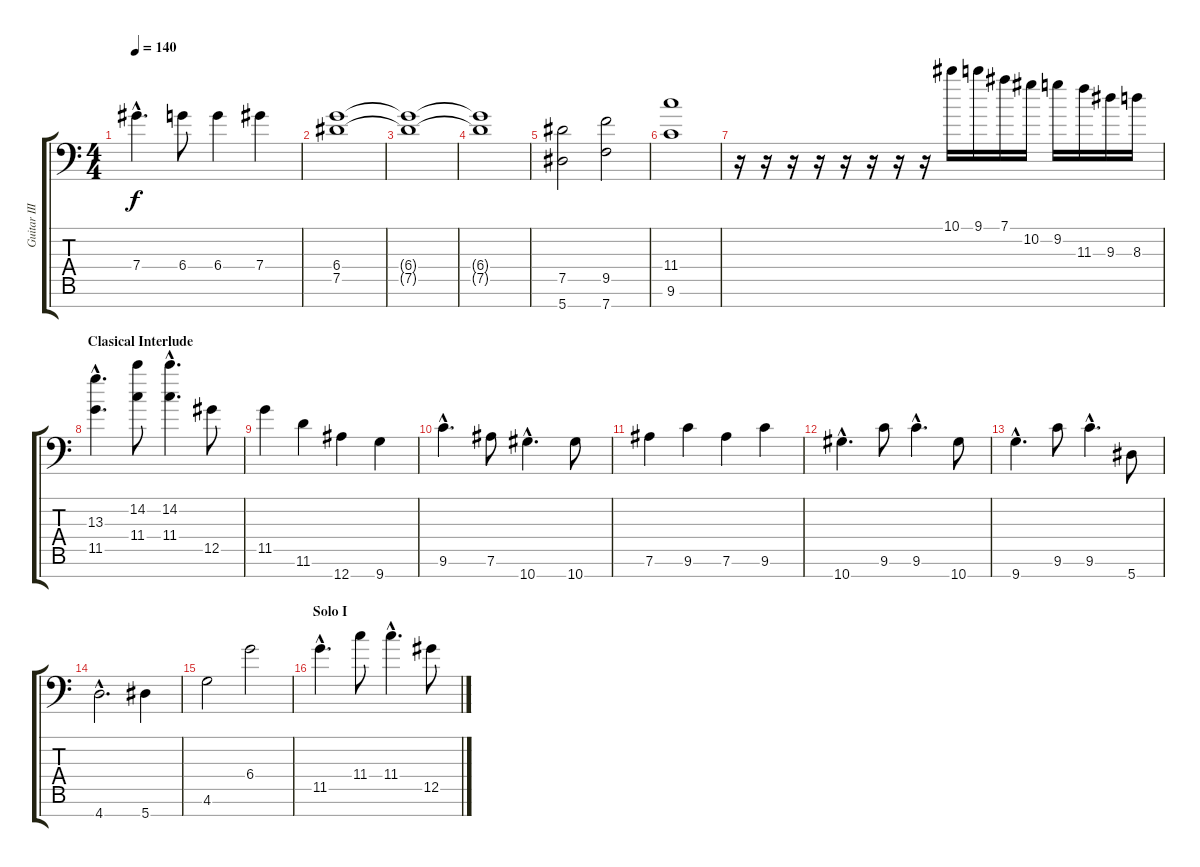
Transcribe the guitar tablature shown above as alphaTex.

\track ("Guitar III" "Guitar III") {instrument distortionguitar}
\staff {score tabs}
\tuning (Eb4 Bb3 Gb3 Db3 Ab2 Eb2 Bb1) {hide}
\ts (4 4)
\tempo 140
\clef f4
\ks c
7.4{hac}.4{d dy f} 6.4.8 6.4.4 7.4.4 |
(6.4 7.5).1 |
(6.4{t} 7.5{t}).1 |
(6.4{t} 7.5{t}).1 |
(7.5 5.7).2 (9.5 7.7).2 |
(11.4 9.6).1 |
r.16 r.16 r.16 r.16 r.16 r.16 r.16 r.16 10.1.16 9.1.16 7.1.16 10.2.16 9.2.16 11.3.16 9.3.16 8.3.16 |
\section ("" "Clasical Interlude")
(13.3{hac} 11.5{hac}).4{d} (14.2 11.4).8 (14.2{hac} 11.4{hac}).4{d} 12.5.8 |
11.5.4 11.6.4 12.7.4 9.7.4 |
9.6{hac}.4{d} 7.6.8 10.7{hac}.4{d} 10.7.8 |
7.6.4 9.6.4 7.6.4 9.6.4 |
10.7{hac}.4{d} 9.6.8 9.6{hac}.4{d} 10.7.8 |
9.7{hac}.4{d} 9.6.8 9.6{hac}.4{d} 5.7.8 |
4.7{hac}.2{d} 5.7.4 |
4.6.2 6.4.2 |
\section ("" "Solo I")
11.5{hac}.4{d} 11.4.8 11.4{hac}.4{d} 12.5.8
